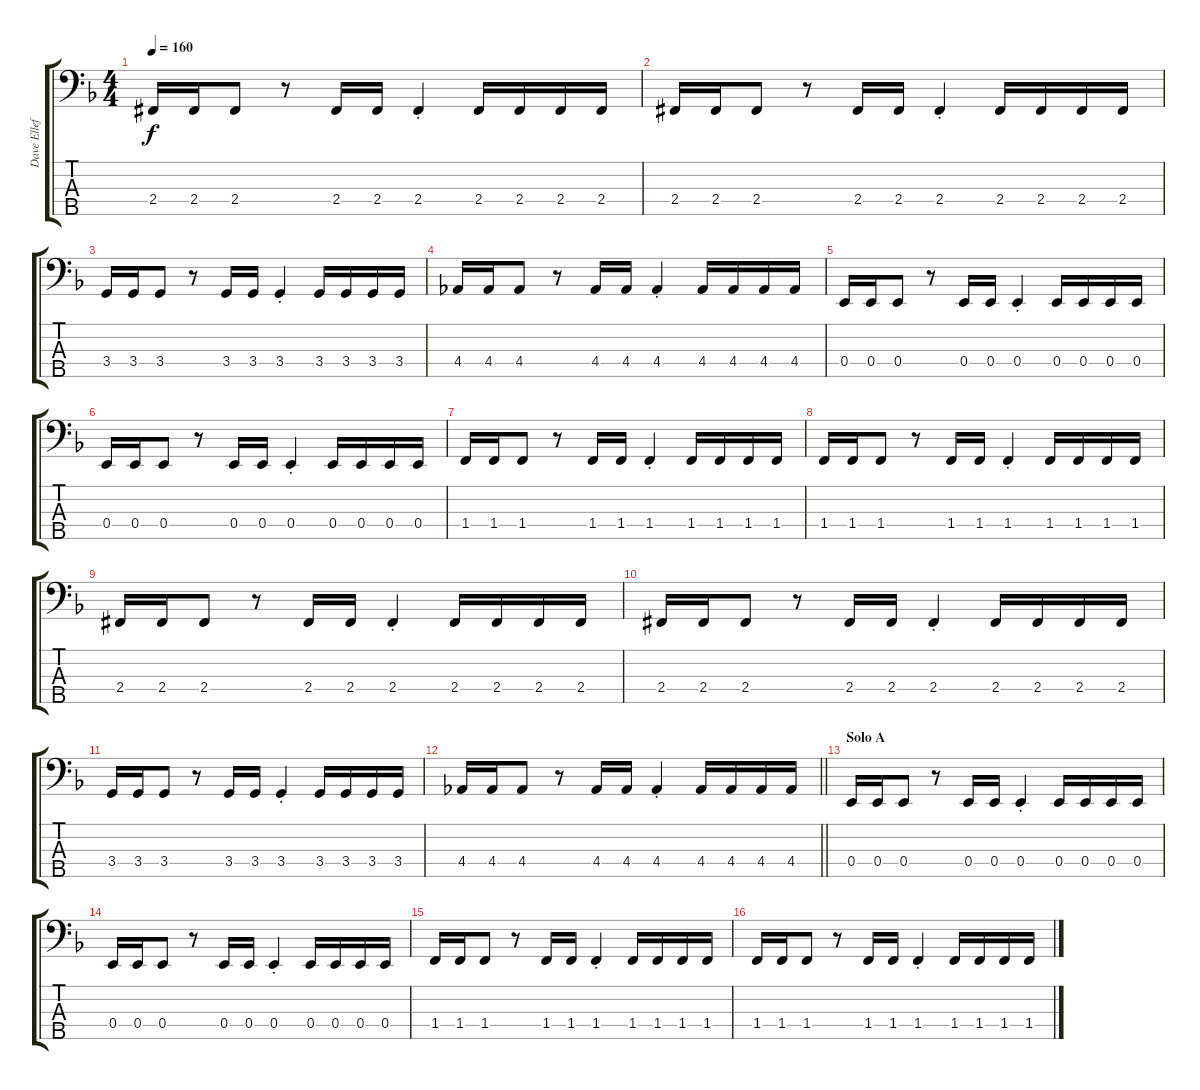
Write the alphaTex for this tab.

\track ("Dave Ellefson - Bass" "Dave Ellef") {instrument electricbassfinger}
\staff {score tabs}
\tuning (G2 D2 A1 E1 B0) {hide}
\ts (4 4)
\tempo 160
\clef f4
\ks f
2.4{acc #}.16{dy f} 2.4{acc #}.16 2.4{acc #}.8 r.8 2.4{acc #}.16 2.4{acc #}.16 2.4{st acc #}.4 2.4{acc #}.16 2.4{acc #}.16 2.4{acc #}.16 2.4{acc #}.16 |
2.4{acc #}.16 2.4{acc #}.16 2.4{acc #}.8 r.8 2.4{acc #}.16 2.4{acc #}.16 2.4{st acc #}.4 2.4{acc #}.16 2.4{acc #}.16 2.4{acc #}.16 2.4{acc #}.16 |
3.4.16 3.4.16 3.4.8 r.8 3.4.16 3.4.16 3.4{st}.4 3.4.16 3.4.16 3.4.16 3.4.16 |
4.4.16 4.4.16 4.4.8 r.8 4.4.16 4.4.16 4.4{st}.4 4.4.16 4.4.16 4.4.16 4.4.16 |
0.4.16 0.4.16 0.4.8 r.8 0.4.16 0.4.16 0.4{st}.4 0.4.16 0.4.16 0.4.16 0.4.16 |
0.4.16 0.4.16 0.4.8 r.8 0.4.16 0.4.16 0.4{st}.4 0.4.16 0.4.16 0.4.16 0.4.16 |
1.4.16 1.4.16 1.4.8 r.8 1.4.16 1.4.16 1.4{st}.4 1.4.16 1.4.16 1.4.16 1.4.16 |
1.4.16 1.4.16 1.4.8 r.8 1.4.16 1.4.16 1.4{st}.4 1.4.16 1.4.16 1.4.16 1.4.16 |
2.4{acc #}.16 2.4{acc #}.16 2.4{acc #}.8 r.8 2.4{acc #}.16 2.4{acc #}.16 2.4{st acc #}.4 2.4{acc #}.16 2.4{acc #}.16 2.4{acc #}.16 2.4{acc #}.16 |
2.4{acc #}.16 2.4{acc #}.16 2.4{acc #}.8 r.8 2.4{acc #}.16 2.4{acc #}.16 2.4{st acc #}.4 2.4{acc #}.16 2.4{acc #}.16 2.4{acc #}.16 2.4{acc #}.16 |
3.4.16 3.4.16 3.4.8 r.8 3.4.16 3.4.16 3.4{st}.4 3.4.16 3.4.16 3.4.16 3.4.16 |
\barLineRight lightlight
4.4.16 4.4.16 4.4.8 r.8 4.4.16 4.4.16 4.4{st}.4 4.4.16 4.4.16 4.4.16 4.4.16 |
\section ("" "Solo A")
0.4.16 0.4.16 0.4.8 r.8 0.4.16 0.4.16 0.4{st}.4 0.4.16 0.4.16 0.4.16 0.4.16 |
0.4.16 0.4.16 0.4.8 r.8 0.4.16 0.4.16 0.4{st}.4 0.4.16 0.4.16 0.4.16 0.4.16 |
1.4.16 1.4.16 1.4.8 r.8 1.4.16 1.4.16 1.4{st}.4 1.4.16 1.4.16 1.4.16 1.4.16 |
1.4.16 1.4.16 1.4.8 r.8 1.4.16 1.4.16 1.4{st}.4 1.4.16 1.4.16 1.4.16 1.4.16
